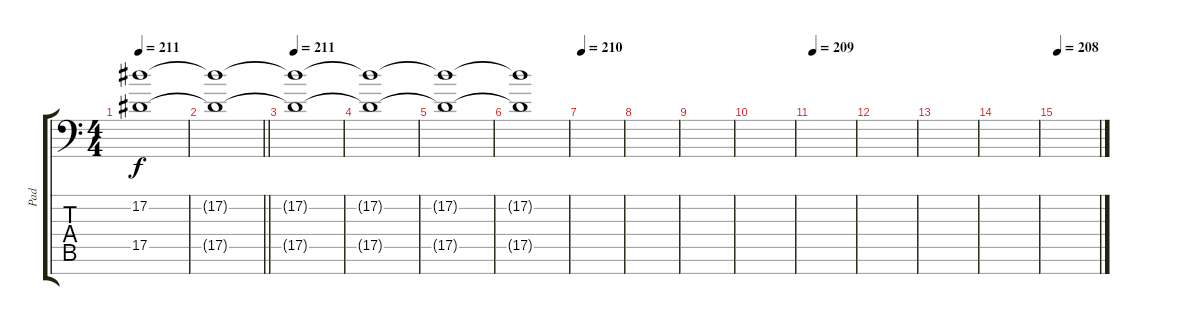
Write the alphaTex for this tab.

\track ("Pad" "Pad") {instrument pad2warm}
\staff {score tabs}
\tuning (Eb4 Bb3 F3 Eb3 Bb2 F2 Ab1) {hide}
\ts (4 4)
\tempo 211
\clef f4
\ks c
(17.2{t} 17.5{t}).1{dy f} |
\barLineRight lightlight
(17.2{t} 17.5{t}).1{volume 0} |
\section ("" "")
\tempo 211
(17.2{t} 17.5{t}).1 |
(17.2{t} 17.5{t}).1 |
(17.2{t} 17.5{t}).1 |
(17.2{t} 17.5{t}).1 |
\tempo 210
|
|
|
|
\tempo 209
|
|
|
|
\tempo 208
